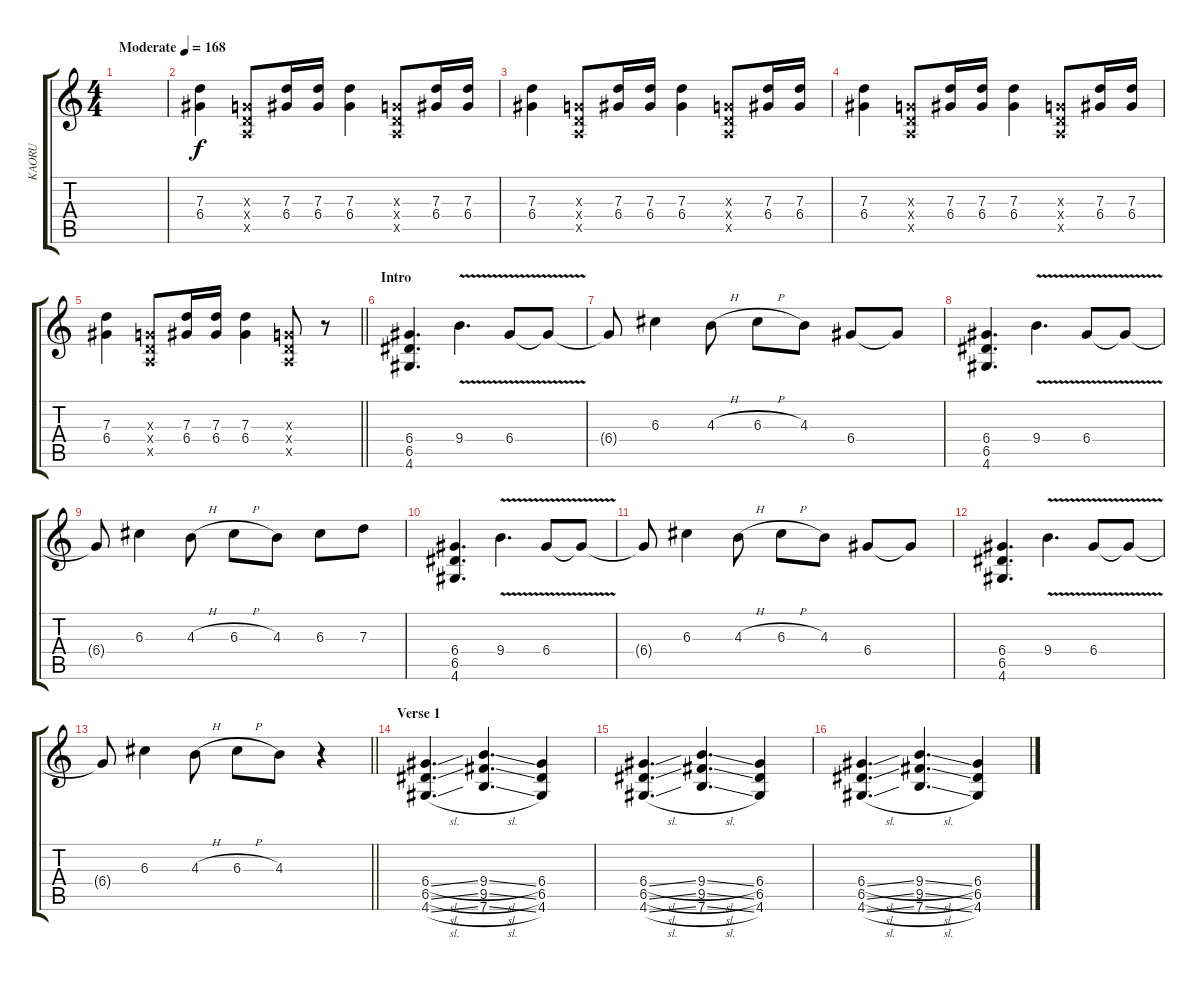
\track ("KAORU" "KAORU") {instrument overdrivenguitar}
\staff {score tabs}
\tuning (E4 B3 G3 D3 A2 E2) {hide}
\ts (4 4)
\tempo (168 "Moderate")
\clef g2
\ks c
|
(7.3 6.4).4 (0.3{x} 0.4{x} 0.5{x}).8 (7.3 6.4).16 (7.3 6.4).16 (7.3 6.4).4 (0.3{x} 0.4{x} 0.5{x}).8 (7.3 6.4).16 (7.3 6.4).16 |
(7.3 6.4).4 (0.3{x} 0.4{x} 0.5{x}).8 (7.3 6.4).16 (7.3 6.4).16 (7.3 6.4).4 (0.3{x} 0.4{x} 0.5{x}).8 (7.3 6.4).16 (7.3 6.4).16 |
(7.3 6.4).4 (0.3{x} 0.4{x} 0.5{x}).8 (7.3 6.4).16 (7.3 6.4).16 (7.3 6.4).4 (0.3{x} 0.4{x} 0.5{x}).8 (7.3 6.4).16 (7.3 6.4).16 |
\barLineRight lightlight
(7.3 6.4).4 (0.3{x} 0.4{x} 0.5{x}).8 (7.3 6.4).16 (7.3 6.4).16 (7.3 6.4).4 (0.3{x} 0.4{x} 0.5{x}).8 r.8 |
\section ("" "Intro")
(6.4 6.5 4.6).4{d} 9.4{v}.4{d} 6.4{v}.8 6.4{t}.8 |
6.4{t}.8 6.3.4 4.3{h}.8 6.3{h}.8 4.3.8 6.4.8 6.4{t}.8 |
(6.4 6.5 4.6).4{d} 9.4{v}.4{d} 6.4{v}.8 6.4{t}.8 |
6.4{t}.8 6.3.4 4.3{h}.8 6.3{h}.8 4.3.8 6.3.8 7.3.8 |
(6.4 6.5 4.6).4{d} 9.4{v}.4{d} 6.4{v}.8 6.4{t}.8 |
6.4{t}.8 6.3.4 4.3{h}.8 6.3{h}.8 4.3.8 6.4.8 6.4{t}.8 |
(6.4 6.5 4.6).4{d} 9.4{v}.4{d} 6.4{v}.8 6.4{t}.8 |
\barLineRight lightlight
6.4{t}.8 6.3.4 4.3{h}.8 6.3{h}.8 4.3.8 r.4 |
\section ("" "Verse 1")
(6.4{sl} 6.5{sl} 4.6{sl}).4{d volume 7} (9.4{sl} 9.5{sl} 7.6{sl}).4{d} (6.4 6.5 4.6).4 |
(6.4{sl} 6.5{sl} 4.6{sl}).4{d} (9.4{sl} 9.5{sl} 7.6{sl}).4{d} (6.4 6.5 4.6).4 |
(6.4{sl} 6.5{sl} 4.6{sl}).4{d} (9.4{sl} 9.5{sl} 7.6{sl}).4{d} (6.4 6.5 4.6).4
